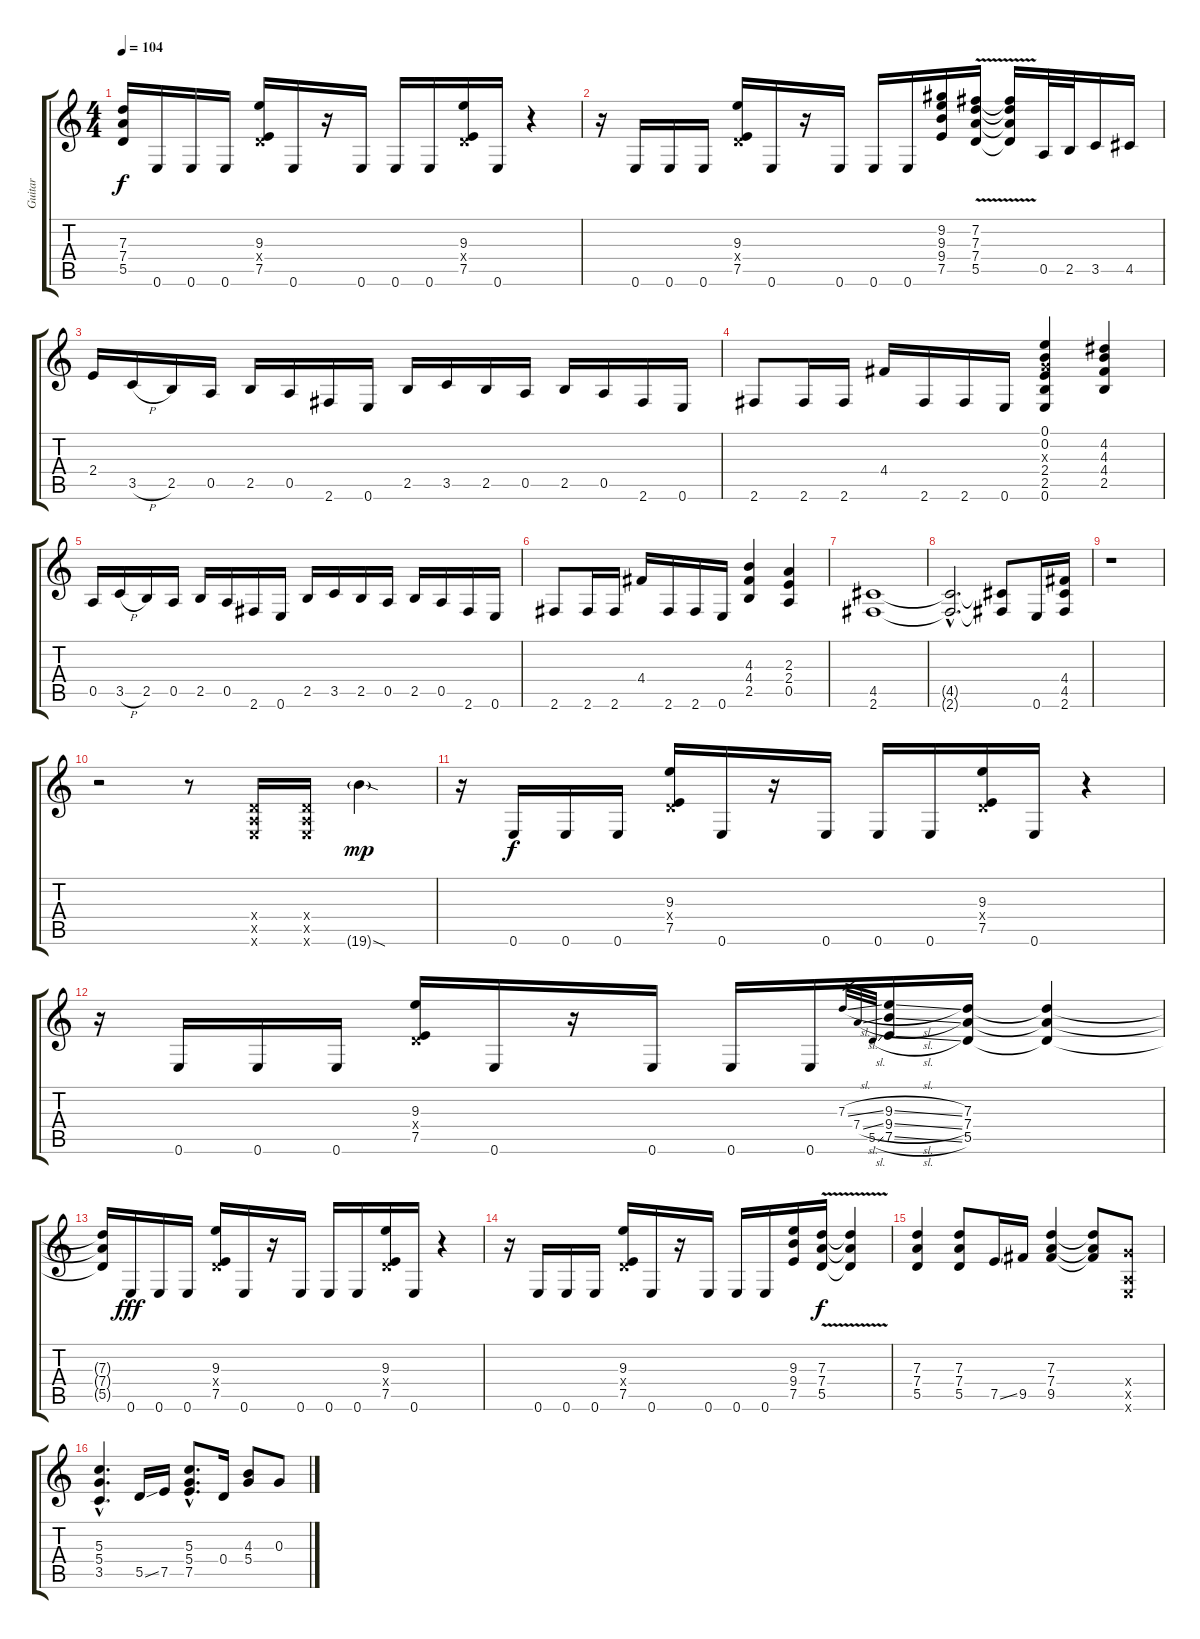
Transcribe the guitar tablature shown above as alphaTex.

\track ("Guitar" "Guitar") {instrument distortionguitar}
\staff {score tabs}
\tuning (E4 B3 G3 D3 A2 E2) {hide}
\ts (4 4)
\tempo 104
\clef g2
\ks c
(7.3{t} 7.4{t} 5.5{t}).16{dy f} 0.6.16 0.6.16 0.6.16 (9.3 0.4{x} 7.5).16 0.6.16 r.16 0.6.16 0.6.16 0.6.16 (9.3 0.4{x} 7.5).16 0.6.16 r.4 |
r.16 0.6.16 0.6.16 0.6.16 (9.3 0.4{x} 7.5).16 0.6.16 r.16 0.6.16 0.6.16 0.6.16 (9.2 9.3 9.4 7.5).16 (7.2{v} 7.3{v} 7.4 5.5{v}).16 (7.2{t} 7.3{t} 7.4{t} 5.5{t}).16 0.5.32 2.5.32 3.5.16 4.5.16 |
2.4.16 3.5{h}.16 2.5.16 0.5.16 2.5.16 0.5.16 2.6.16 0.6.16 2.5.16 3.5.16 2.5.16 0.5.16 2.5.16 0.5.16 2.6.16 0.6.16 |
2.6.8 2.6.16 2.6.16 4.4.16 2.6.16 2.6.16 0.6.16 (0.1 0.2 0.3{x} 2.4 2.5 0.6).4 (4.2 4.3 4.4 2.5).4 |
0.5.16 3.5{h}.16 2.5.16 0.5.16 2.5.16 0.5.16 2.6.16 0.6.16 2.5.16 3.5.16 2.5.16 0.5.16 2.5.16 0.5.16 2.6.16 0.6.16 |
2.6.8 2.6.16 2.6.16 4.4.16 2.6.16 2.6.16 0.6.16 (4.3 4.4 2.5).4 (2.3 2.4 0.5).4 |
(4.5 2.6).1 |
(4.5{hac t} 2.6{hac t}).2{d} (4.5{t} 2.6{t}).8 0.6.16 (4.4 4.5 2.6).16 |
r.1 |
r.2 r.8 (0.4{x} 0.5{x} 0.6{x}).16 (0.4{x} 0.5{x} 0.6{x}).16 19.6{sod g}.4{dy mp} |
r.16 0.6.16{dy f} 0.6.16 0.6.16 (9.3 0.4{x} 7.5).16 0.6.16 r.16 0.6.16 0.6.16 0.6.16 (9.3 0.4{x} 7.5).16 0.6.16 r.4 |
r.16 0.6.16 0.6.16 0.6.16 (9.3 0.4{x} 7.5).16 0.6.16 r.16 0.6.16 0.6.16 0.6.16 7.3{sl}.32{gr} 7.4{sl}.32{gr} 5.5{sl}.32{gr} (9.3{sl} 9.4{sl} 7.5{sl}).16 (7.3 7.4 5.5).16 (7.3{t} 7.4{t} 5.5{t}).4 |
(7.3{t} 7.4{t} 5.5{t}).16 0.6.16{dy fff} 0.6.16 0.6.16 (9.3 0.4{x} 7.5).16 0.6.16 r.16 0.6.16 0.6.16 0.6.16 (9.3 0.4{x} 7.5).16 0.6.16 r.4 |
r.16 0.6.16 0.6.16 0.6.16 (9.3 0.4{x} 7.5).16 0.6.16 r.16 0.6.16 0.6.16 0.6.16 (9.3 9.4 7.5).16 (7.3{v} 7.4{v} 5.5{v}).16{dy f} (7.3{t} 7.4{t} 5.5{t}).4 |
(7.3 7.4 5.5).4 (7.3 7.4 5.5).8 7.5{ss}.16 9.5.16 (7.3 7.4 9.5).4 (7.3{t} 7.4{t} 9.5{t}).8 (5.4{x} 0.5{x} 0.6{x}).8 |
(5.3{hac} 5.4{hac} 3.5{hac}).4{d} 5.5{ss}.16 7.5.16 (5.3{hac} 5.4{hac} 7.5{hac}).8{d} 0.4.16 (4.3 5.4).8 0.3.8
